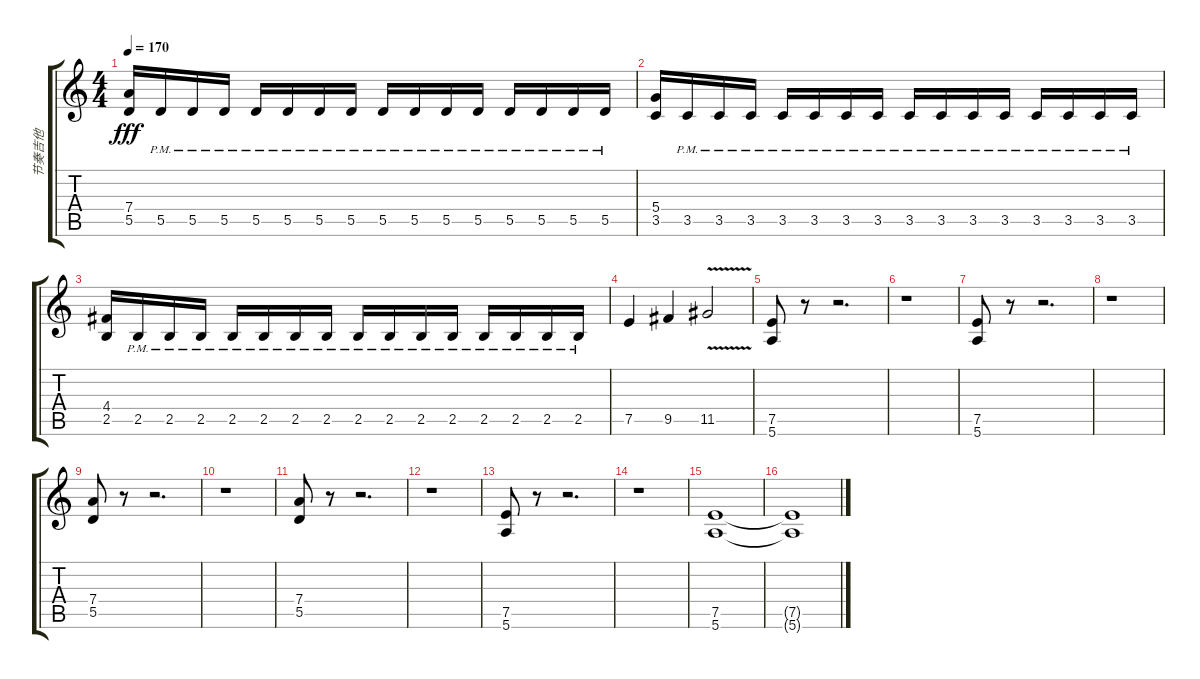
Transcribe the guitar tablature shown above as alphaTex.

\track ("节奏吉他" "节奏吉他") {instrument distortionguitar}
\staff {score tabs}
\tuning (E4 B3 G3 D3 A2 E2) {hide}
\ts (4 4)
\tempo 170
\clef g2
\ks c
(7.4 5.5).16{dy fff} 5.5{pm}.16 5.5{pm}.16 5.5{pm}.16 5.5{pm}.16 5.5{pm}.16 5.5{pm}.16 5.5{pm}.16 5.5{pm}.16 5.5{pm}.16 5.5{pm}.16 5.5{pm}.16 5.5{pm}.16 5.5{pm}.16 5.5{pm}.16 5.5{pm}.16 |
(5.4 3.5).16 3.5{pm}.16 3.5{pm}.16 3.5{pm}.16 3.5{pm}.16 3.5{pm}.16 3.5{pm}.16 3.5{pm}.16 3.5{pm}.16 3.5{pm}.16 3.5{pm}.16 3.5{pm}.16 3.5{pm}.16 3.5{pm}.16 3.5{pm}.16 3.5{pm}.16 |
(4.4 2.5).16 2.5{pm}.16 2.5{pm}.16 2.5{pm}.16 2.5{pm}.16 2.5{pm}.16 2.5{pm}.16 2.5{pm}.16 2.5{pm}.16 2.5{pm}.16 2.5{pm}.16 2.5{pm}.16 2.5{pm}.16 2.5{pm}.16 2.5{pm}.16 2.5{pm}.16 |
7.5.4 9.5.4 11.5{v}.2 |
(7.5 5.6).8 r.8 r.2{d} |
r.1 |
(7.5 5.6).8 r.8 r.2{d} |
r.1 |
(7.4 5.5).8 r.8 r.2{d} |
r.1 |
(7.4 5.5).8 r.8 r.2{d} |
r.1 |
(7.5 5.6).8 r.8 r.2{d} |
r.1 |
(7.5 5.6).1 |
(7.5{t} 5.6{t}).1
